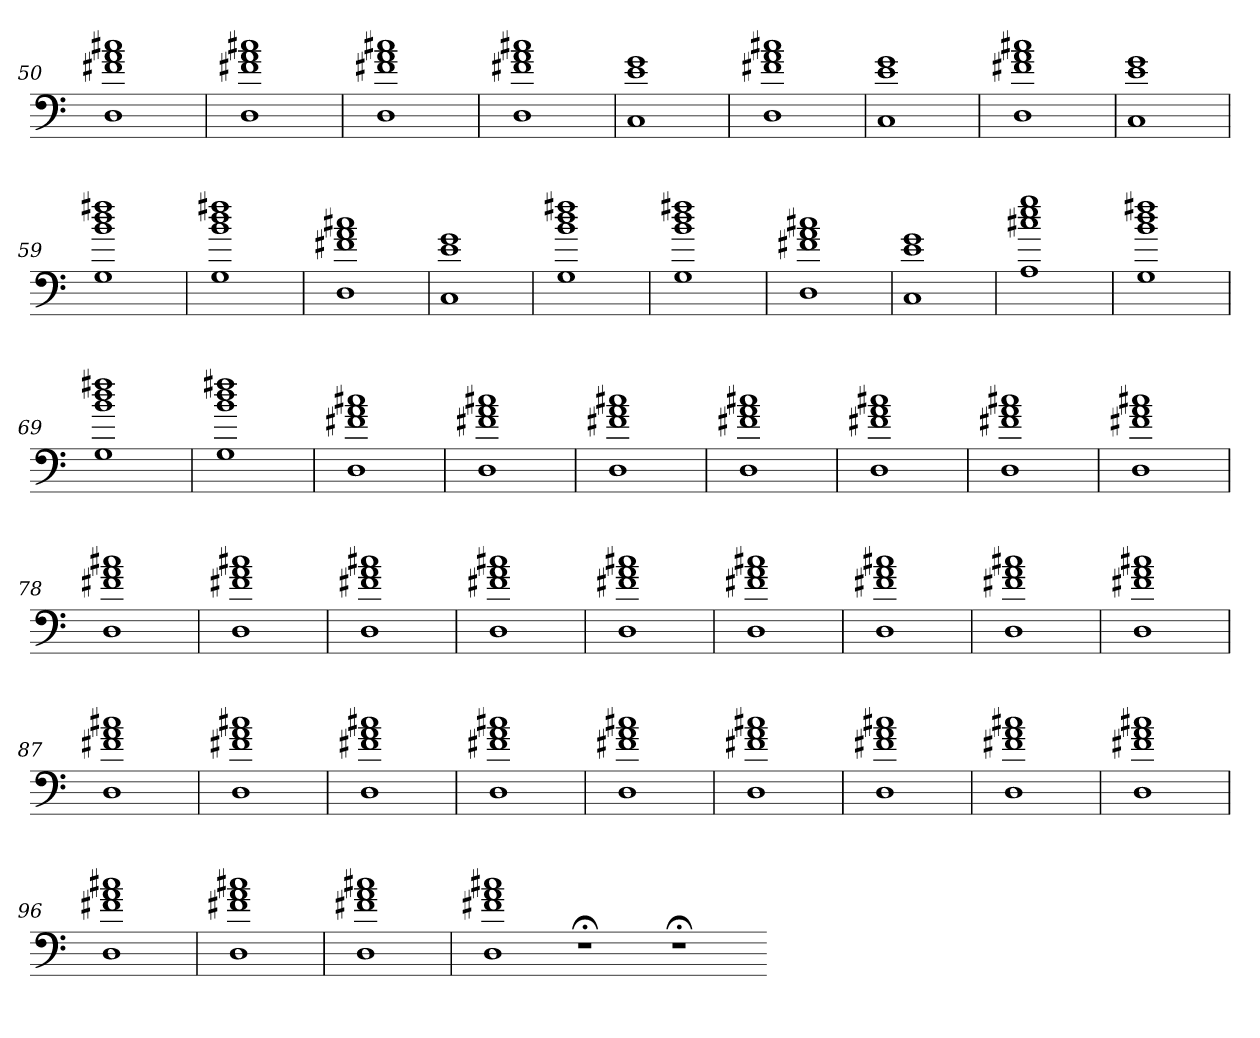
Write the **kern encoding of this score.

**kern
*part1
*staff1
=50
1D 1f#X 1a 1cc#X
=51
1D 1f#X 1a 1cc#X
=52
1D 1f#X 1a 1cc#X
=53
1D 1f#X 1a 1cc#X
=54
1C 1e 1g
=55
1D 1f#X 1a 1cc#X
=56
1C 1e 1g
=57
1D 1f#X 1a 1cc#X
=58
1C 1e 1g
=59
1G 1b 1dd 1ff#X
=60
1G 1b 1dd 1ff#X
=61
1D 1f#X 1a 1cc#X
=62
1C 1e 1g
=63
1G 1b 1dd 1ff#X
=64
1G 1b 1dd 1ff#X
=65
1D 1f#X 1a 1cc#X
=66
1C 1e 1g
=67
1A 1cc#X 1ee 1gg
=68
1G 1b 1dd 1ff#X
=69
1G 1b 1dd 1ff#X
=70
1G 1b 1dd 1ff#X
=71
1D 1f#X 1a 1cc#X
=72
1D 1f#X 1a 1cc#X
=73
1D 1f#X 1a 1cc#X
=74
1D 1f#X 1a 1cc#X
=75
1D 1f#X 1a 1cc#X
=76
1D 1f#X 1a 1cc#X
=77
1D 1f#X 1a 1cc#X
=78
1D 1f#X 1a 1cc#X
=79
1D 1f#X 1a 1cc#X
=80
1D 1f#X 1a 1cc#X
=81
1D 1f#X 1a 1cc#X
=82
1D 1f#X 1a 1cc#X
=83
1D 1f#X 1a 1cc#X
=84
1D 1f#X 1a 1cc#X
=85
1D 1f#X 1a 1cc#X
=86
1D 1f#X 1a 1cc#X
=87
1D 1f#X 1a 1cc#X
=88
1D 1f#X 1a 1cc#X
=89
1D 1f#X 1a 1cc#X
=90
1D 1f#X 1a 1cc#X
=91
1D 1f#X 1a 1cc#X
=92
1D 1f#X 1a 1cc#X
=93
1D 1f#X 1a 1cc#X
=94
1D 1f#X 1a 1cc#X
=95
1D 1f#X 1a 1cc#X
=96
1D 1f#X 1a 1cc#X
=97
1D 1f#X 1a 1cc#X
=98
1D 1f#X 1a 1cc#X
=99
1D 1f#X 1a 1cc#X
1r;<
1r;<
=-
*-
